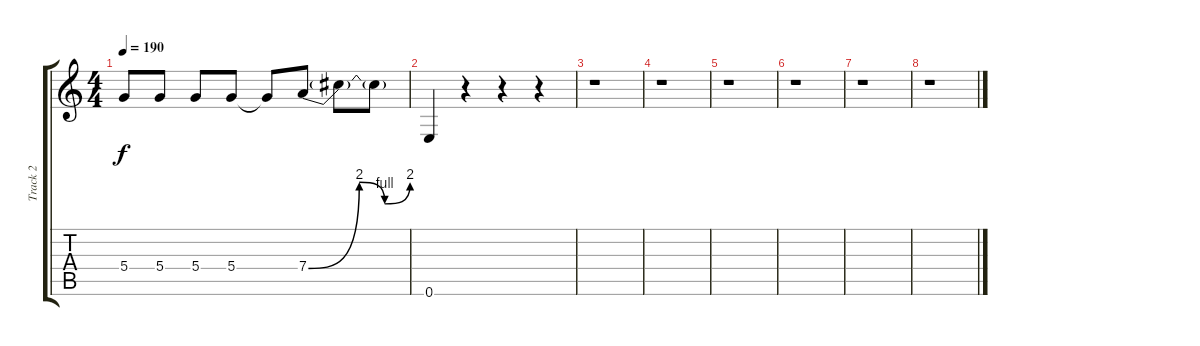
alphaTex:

\track ("Track 2" "Track 2") {instrument distortionguitar}
\staff {score tabs}
\tuning (E4 B3 G3 D3 A2 E2) {hide}
\ts (4 4)
\tempo 190
\clef g2
\ks c
5.4.8{dy f} 5.4.8 5.4.8 5.4.8 5.4{t}.8 7.4{be (custom 0 0 30 8 45 4 60 8)}.8 7.4{t}.8 7.4{t}.8 |
0.6.4 r.4 r.4 r.4 |
r.1 |
r.1 |
r.1 |
r.1 |
r.1 |
r.1
